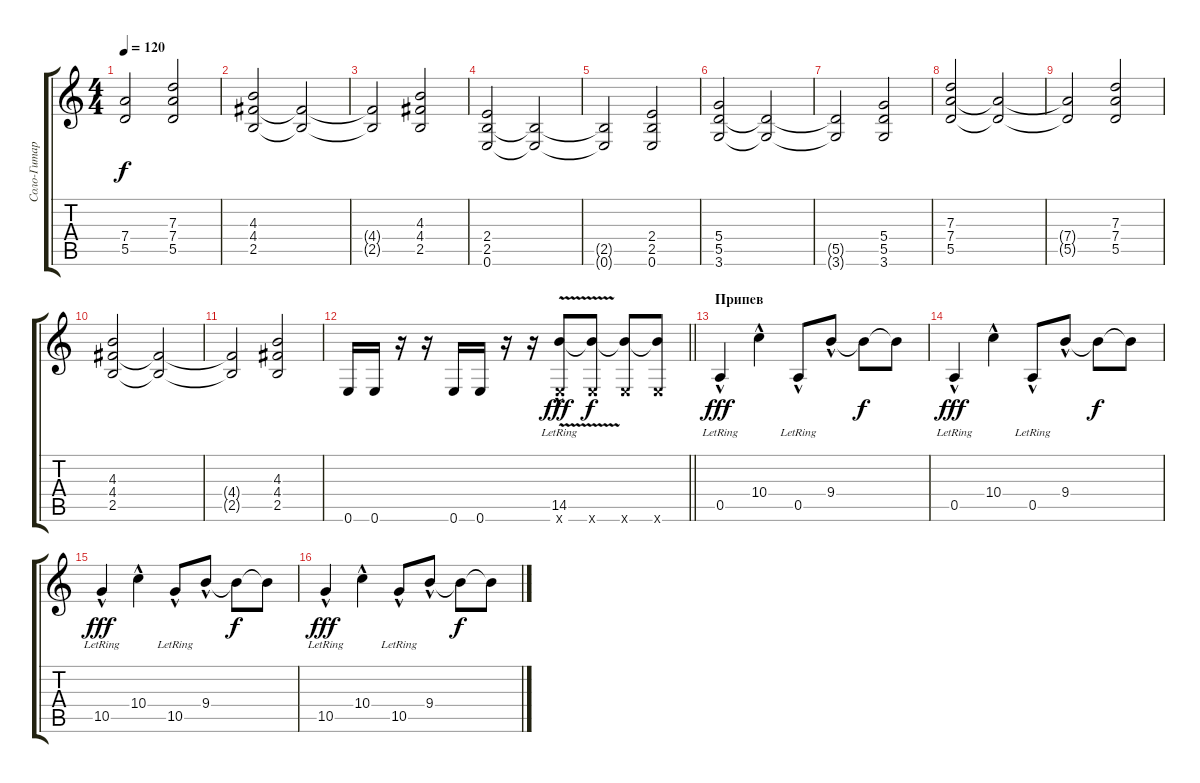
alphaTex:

\track ("Соло-Гитара" "Соло-Гитар") {instrument overdrivenguitar}
\staff {score tabs}
\tuning (E4 B3 G3 D3 A2 E2) {hide}
\ts (4 4)
\tempo 120
\clef g2
\ks c
(7.4{t} 5.5{t}).2{dy f} (7.3 7.4 5.5).2 |
(4.3 4.4 2.5).2 (4.4{t} 2.5{t}).2 |
(4.4{t} 2.5{t}).2 (4.3 4.4 2.5).2 |
(2.4 2.5 0.6).2 (2.5{t} 0.6{t}).2 |
(2.5{t} 0.6{t}).2 (2.4 2.5 0.6).2 |
(5.4 5.5 3.6).2 (5.5{t} 3.6{t}).2 |
(5.5{t} 3.6{t}).2 (5.4 5.5 3.6).2 |
(7.3 7.4 5.5).2 (7.4{t} 5.5{t}).2 |
(7.4{t} 5.5{t}).2 (7.3 7.4 5.5).2 |
(4.3 4.4 2.5).2 (4.4{t} 2.5{t}).2 |
(4.4{t} 2.5{t}).2 (4.3 4.4 2.5).2 |
\barLineRight lightlight
0.6.16 0.6.16 r.16 r.16 0.6.16 0.6.16 r.16 r.16 (14.5{v hac lr} 0.6{x}).8{dy fff} (14.5{t} 0.6{x}).8{dy f} (14.5{t} 0.6{x}).8 (14.5{t} 0.6{x}).8 |
\section ("" "Припев")
0.5{hac lr}.4{dy fff} 10.4{hac}.4 0.5{hac lr}.8 9.4{hac}.8 9.4{t}.8{dy f} 9.4{t}.8 |
0.5{hac lr}.4{dy fff} 10.4{hac}.4 0.5{hac lr}.8 9.4{hac}.8 9.4{t}.8{dy f} 9.4{t}.8 |
10.5{hac lr}.4{dy fff} 10.4{hac}.4 10.5{hac lr}.8 9.4{hac}.8 9.4{t}.8{dy f} 9.4{t}.8 |
10.5{hac lr}.4{dy fff} 10.4{hac}.4 10.5{hac lr}.8 9.4{hac}.8 9.4{t}.8{dy f} 9.4{t}.8
